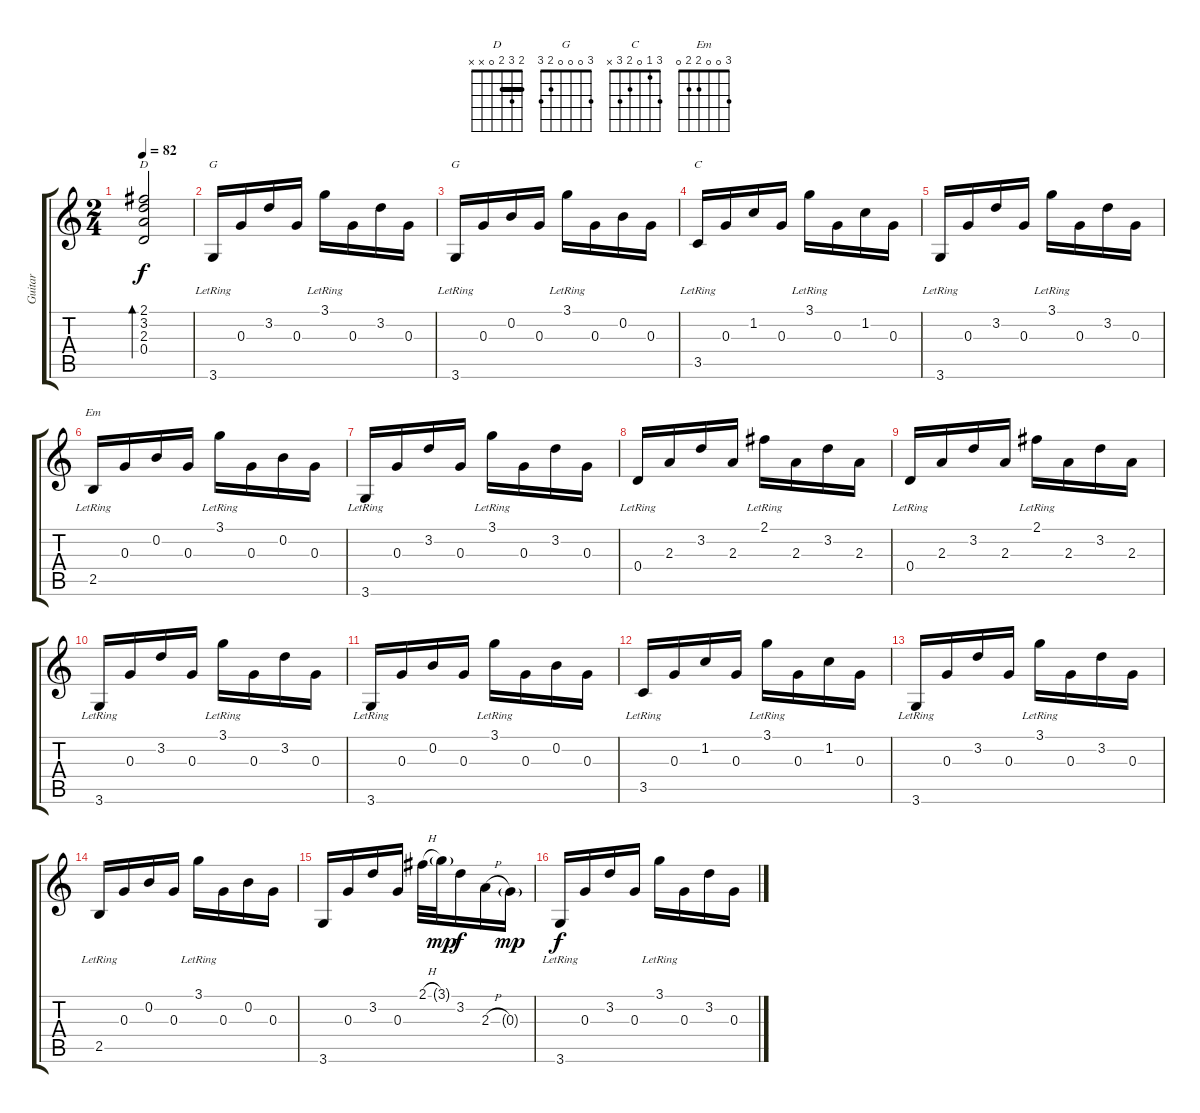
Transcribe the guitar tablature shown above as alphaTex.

\track ("Guitar" "Guitar") {instrument acousticguitarsteel}
\staff {score tabs}
\tuning (E4 B3 G3 D3 A2 E2) {hide}
\chord ("D" 2 3 2 0 x x) {barre 2}
\chord ("G" 3 3 0 0 2 3)
\chord ("G" 3 0 0 0 2 3)
\chord ("C" 3 1 0 2 3 x)
\chord ("Em" 3 0 0 2 2 0)
\ts (2 4)
\tempo 82
\clef g2
\ks c
(2.1 3.2 2.3 0.4).2{bd 480 ch "D" dy f instrument acousticguitarsteel} |
3.6{lr}.16{ch "G"} 0.3.16 3.2.16 0.3.16 3.1{lr}.16 0.3.16 3.2.16 0.3.16 |
3.6{lr}.16{ch "G"} 0.3.16 0.2.16 0.3.16 3.1{lr}.16 0.3.16 0.2.16 0.3.16 |
3.5{lr}.16{ch "C"} 0.3.16 1.2.16 0.3.16 3.1{lr}.16 0.3.16 1.2.16 0.3.16 |
3.6{lr}.16 0.3.16 3.2.16 0.3.16 3.1{lr}.16 0.3.16 3.2.16 0.3.16 |
2.5{lr}.16{ch "Em"} 0.3.16 0.2.16 0.3.16 3.1{lr}.16 0.3.16 0.2.16 0.3.16 |
3.6{lr}.16 0.3.16 3.2.16 0.3.16 3.1{lr}.16 0.3.16 3.2.16 0.3.16 |
0.4{lr}.16 2.3.16 3.2.16 2.3.16 2.1{lr}.16 2.3.16 3.2.16 2.3.16 |
0.4{lr}.16 2.3.16 3.2.16 2.3.16 2.1{lr}.16 2.3.16 3.2.16 2.3.16 |
3.6{lr}.16 0.3.16 3.2.16 0.3.16 3.1{lr}.16 0.3.16 3.2.16 0.3.16 |
3.6{lr}.16 0.3.16 0.2.16 0.3.16 3.1{lr}.16 0.3.16 0.2.16 0.3.16 |
3.5{lr}.16 0.3.16 1.2.16 0.3.16 3.1{lr}.16 0.3.16 1.2.16 0.3.16 |
3.6{lr}.16 0.3.16 3.2.16 0.3.16 3.1{lr}.16 0.3.16 3.2.16 0.3.16 |
2.5{lr}.16 0.3.16 0.2.16 0.3.16 3.1{lr}.16 0.3.16 0.2.16 0.3.16 |
3.6.16 0.3.16 3.2.16 0.3.16 2.1{h}.32 3.1{g}.32{dy mp} 3.2.16{dy f} 2.3{h}.16 0.3{g}.16{dy mp} |
3.6{lr}.16{dy f} 0.3.16 3.2.16 0.3.16 3.1{lr}.16 0.3.16 3.2.16 0.3.16
